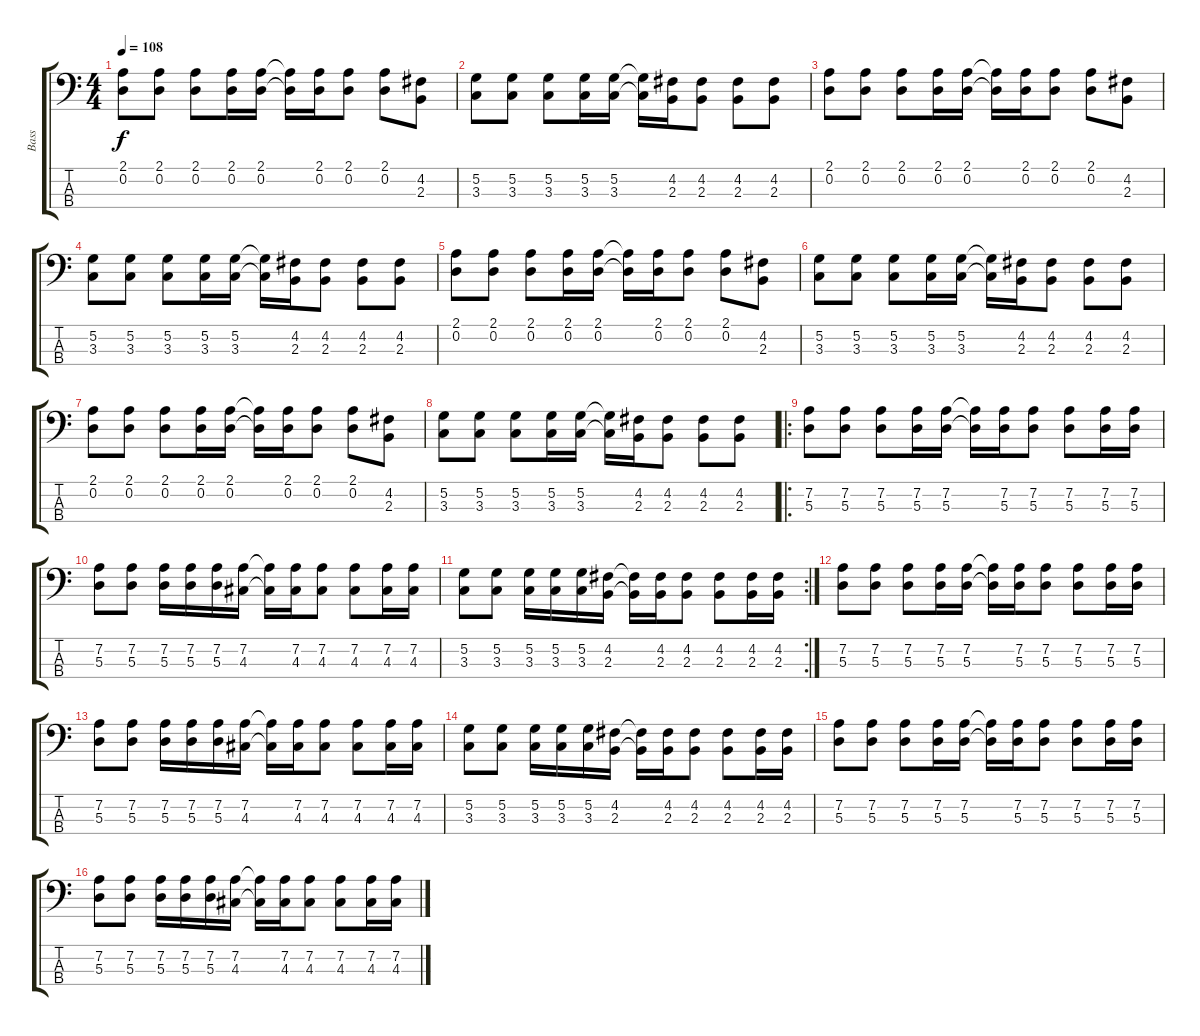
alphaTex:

\track ("Bass" "Bass") {instrument electricbasspick}
\staff {score tabs}
\tuning (G2 D2 A1 E1) {hide}
\ts (4 4)
\tempo 108
\clef f4
\ks c
(2.1 0.2).8{dy f} (2.1 0.2).8 (2.1 0.2).8 (2.1 0.2).16 (2.1 0.2).16 (2.1{t} 0.2{t}).16 (2.1 0.2).16 (2.1 0.2).8 (2.1 0.2).8 (4.2 2.3).8 |
(5.2 3.3).8 (5.2 3.3).8 (5.2 3.3).8 (5.2 3.3).16 (5.2 3.3).16 (5.2{t} 3.3{t}).16 (4.2 2.3).16 (4.2 2.3).8 (4.2 2.3).8 (4.2 2.3).8 |
(2.1 0.2).8 (2.1 0.2).8 (2.1 0.2).8 (2.1 0.2).16 (2.1 0.2).16 (2.1{t} 0.2{t}).16 (2.1 0.2).16 (2.1 0.2).8 (2.1 0.2).8 (4.2 2.3).8 |
(5.2 3.3).8 (5.2 3.3).8 (5.2 3.3).8 (5.2 3.3).16 (5.2 3.3).16 (5.2{t} 3.3{t}).16 (4.2 2.3).16 (4.2 2.3).8 (4.2 2.3).8 (4.2 2.3).8 |
(2.1 0.2).8 (2.1 0.2).8 (2.1 0.2).8 (2.1 0.2).16 (2.1 0.2).16 (2.1{t} 0.2{t}).16 (2.1 0.2).16 (2.1 0.2).8 (2.1 0.2).8 (4.2 2.3).8 |
(5.2 3.3).8 (5.2 3.3).8 (5.2 3.3).8 (5.2 3.3).16 (5.2 3.3).16 (5.2{t} 3.3{t}).16 (4.2 2.3).16 (4.2 2.3).8 (4.2 2.3).8 (4.2 2.3).8 |
(2.1 0.2).8 (2.1 0.2).8 (2.1 0.2).8 (2.1 0.2).16 (2.1 0.2).16 (2.1{t} 0.2{t}).16 (2.1 0.2).16 (2.1 0.2).8 (2.1 0.2).8 (4.2 2.3).8 |
(5.2 3.3).8 (5.2 3.3).8 (5.2 3.3).8 (5.2 3.3).16 (5.2 3.3).16 (5.2{t} 3.3{t}).16 (4.2 2.3).16 (4.2 2.3).8 (4.2 2.3).8 (4.2 2.3).8 |
\ro
(7.2 5.3).8 (7.2 5.3).8 (7.2 5.3).8 (7.2 5.3).16 (7.2 5.3).16 (7.2{t} 5.3{t}).16 (7.2 5.3).16 (7.2 5.3).8 (7.2 5.3).8 (7.2 5.3).16 (7.2 5.3).16 |
(7.2 5.3).8 (7.2 5.3).8 (7.2 5.3).16 (7.2 5.3).16 (7.2 5.3).16 (7.2 4.3).16 (7.2{t} 4.3{t}).16 (7.2 4.3).16 (7.2 4.3).8 (7.2 4.3).8 (7.2 4.3).16 (7.2 4.3).16 |
\rc 2
(5.2 3.3).8 (5.2 3.3).8 (5.2 3.3).16 (5.2 3.3).16 (5.2 3.3).16 (4.2 2.3).16 (4.2{t} 2.3{t}).16 (4.2 2.3).16 (4.2 2.3).8 (4.2 2.3).8 (4.2 2.3).16 (4.2 2.3).16 |
(7.2 5.3).8 (7.2 5.3).8 (7.2 5.3).8 (7.2 5.3).16 (7.2 5.3).16 (7.2{t} 5.3{t}).16 (7.2 5.3).16 (7.2 5.3).8 (7.2 5.3).8 (7.2 5.3).16 (7.2 5.3).16 |
(7.2 5.3).8 (7.2 5.3).8 (7.2 5.3).16 (7.2 5.3).16 (7.2 5.3).16 (7.2 4.3).16 (7.2{t} 4.3{t}).16 (7.2 4.3).16 (7.2 4.3).8 (7.2 4.3).8 (7.2 4.3).16 (7.2 4.3).16 |
(5.2 3.3).8 (5.2 3.3).8 (5.2 3.3).16 (5.2 3.3).16 (5.2 3.3).16 (4.2 2.3).16 (4.2{t} 2.3{t}).16 (4.2 2.3).16 (4.2 2.3).8 (4.2 2.3).8 (4.2 2.3).16 (4.2 2.3).16 |
(7.2 5.3).8 (7.2 5.3).8 (7.2 5.3).8 (7.2 5.3).16 (7.2 5.3).16 (7.2{t} 5.3{t}).16 (7.2 5.3).16 (7.2 5.3).8 (7.2 5.3).8 (7.2 5.3).16 (7.2 5.3).16 |
(7.2 5.3).8 (7.2 5.3).8 (7.2 5.3).16 (7.2 5.3).16 (7.2 5.3).16 (7.2 4.3).16 (7.2{t} 4.3{t}).16 (7.2 4.3).16 (7.2 4.3).8 (7.2 4.3).8 (7.2 4.3).16 (7.2 4.3).16
